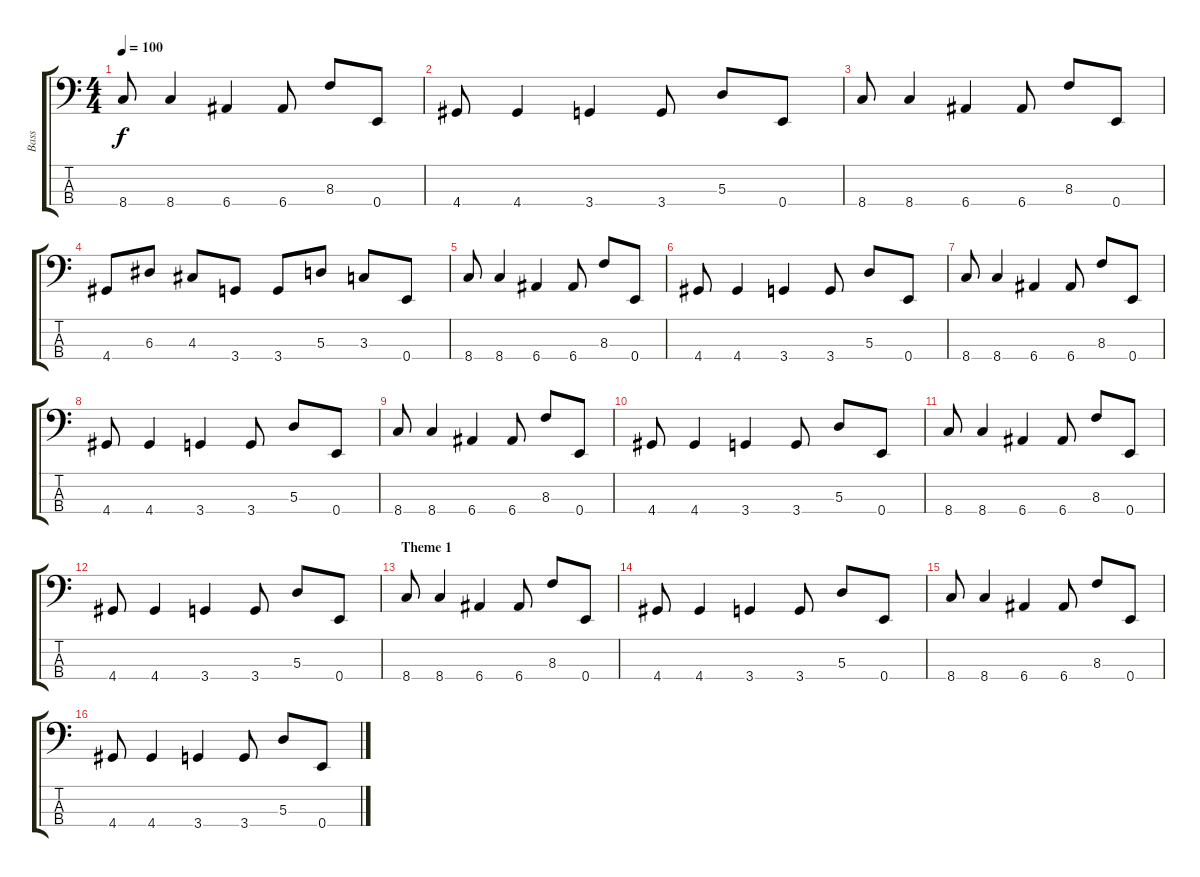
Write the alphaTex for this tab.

\track ("Bass" "Bass") {instrument electricbassfinger}
\staff {score tabs}
\tuning (G2 D2 A1 E1) {hide}
\ts (4 4)
\tempo 100
\clef f4
\ks c
8.4.8{dy f} 8.4.4 6.4.4 6.4.8 8.3.8 0.4.8 |
4.4.8 4.4.4 3.4.4 3.4.8 5.3.8 0.4.8 |
8.4.8 8.4.4 6.4.4 6.4.8 8.3.8 0.4.8 |
4.4.8 6.3.8 4.3.8 3.4.8 3.4.8 5.3.8 3.3.8 0.4.8 |
8.4.8 8.4.4 6.4.4 6.4.8 8.3.8 0.4.8 |
4.4.8 4.4.4 3.4.4 3.4.8 5.3.8 0.4.8 |
8.4.8 8.4.4 6.4.4 6.4.8 8.3.8 0.4.8 |
4.4.8 4.4.4 3.4.4 3.4.8 5.3.8 0.4.8 |
8.4.8 8.4.4 6.4.4 6.4.8 8.3.8 0.4.8 |
4.4.8 4.4.4 3.4.4 3.4.8 5.3.8 0.4.8 |
8.4.8 8.4.4 6.4.4 6.4.8 8.3.8 0.4.8 |
4.4.8 4.4.4 3.4.4 3.4.8 5.3.8 0.4.8 |
\section ("" "Theme 1")
8.4.8 8.4.4 6.4.4 6.4.8 8.3.8 0.4.8 |
4.4.8 4.4.4 3.4.4 3.4.8 5.3.8 0.4.8 |
8.4.8 8.4.4 6.4.4 6.4.8 8.3.8 0.4.8 |
4.4.8 4.4.4 3.4.4 3.4.8 5.3.8 0.4.8
